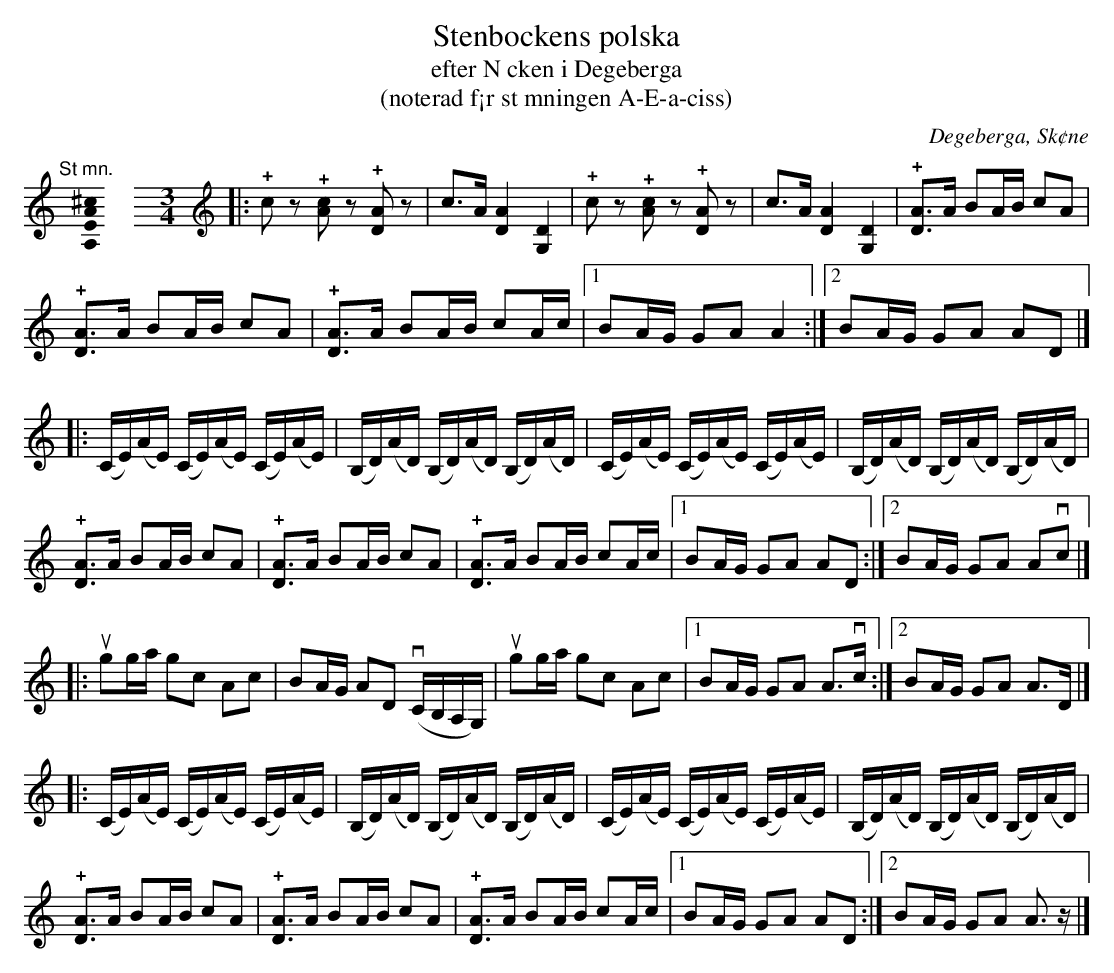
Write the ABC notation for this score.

X:1
T:Stenbockens polska
T:efter N cken i Degeberga
T:(noterad f¡r st mningen A-E-a-ciss)
O:Degeberga, Sk¢ne
U:o=+open+
M:none
K:A
[K:C]
"@-20,30 St mn."[A,EA^c]0 \
[M:3/4]\
[L:1/4]\
[K:C clef=treble]\
[L:1/8]|: !+!cz !+![Ac]z !+![DA]z | c>A [DA]2 [G,D]2 | !+!cz !+![Ac]z !+![DA]z | c>A [DA]2 [G,D]2 | !+![DA]>A BA/B/ cA |
 !+![DA]>A BA/B/ cA | !+![DA]>A BA/B/ cA/c/ |1 BA/G/ GA A2 :|2 BA/G/ GA AD |]
[L:1/16]|: (CE)(AE) (CE)(AE) (CE)(AE) | (B,D)(AD) (B,D)(AD) (B,D)(AD) | (CE)(AE) (CE)(AE) (CE)(AE) | (B,D)(AD) (B,D)(AD) (B,D)(AD) |
[L:1/8] !+![DA]>A BA/B/ cA | !+![DA]>A BA/B/ cA | !+![DA]>A BA/B/ cA/c/ |1 BA/G/ GA AD :|2 BA/G/ GA Avc |]
[L:1/8] |: ugg/a/ gc Ac | BA/G/ AD v(C/B,/A,/G,/) | ugg/a/ gc Ac |1 BA/G/ GA A>vc :|2 BA/G/ GA A>D |]
[L:1/16]|: (CE)(AE) (CE)(AE) (CE)(AE) | (B,D)(AD) (B,D)(AD) (B,D)(AD) | (CE)(AE) (CE)(AE) (CE)(AE) | (B,D)(AD) (B,D)(AD) (B,D)(AD) |
[L:1/8] !+![DA]>A BA/B/ cA | !+![DA]>A BA/B/ cA | !+![DA]>A BA/B/ cA/c/ |1 BA/G/ GA AD :|2 BA/G/ GA A>z |]
